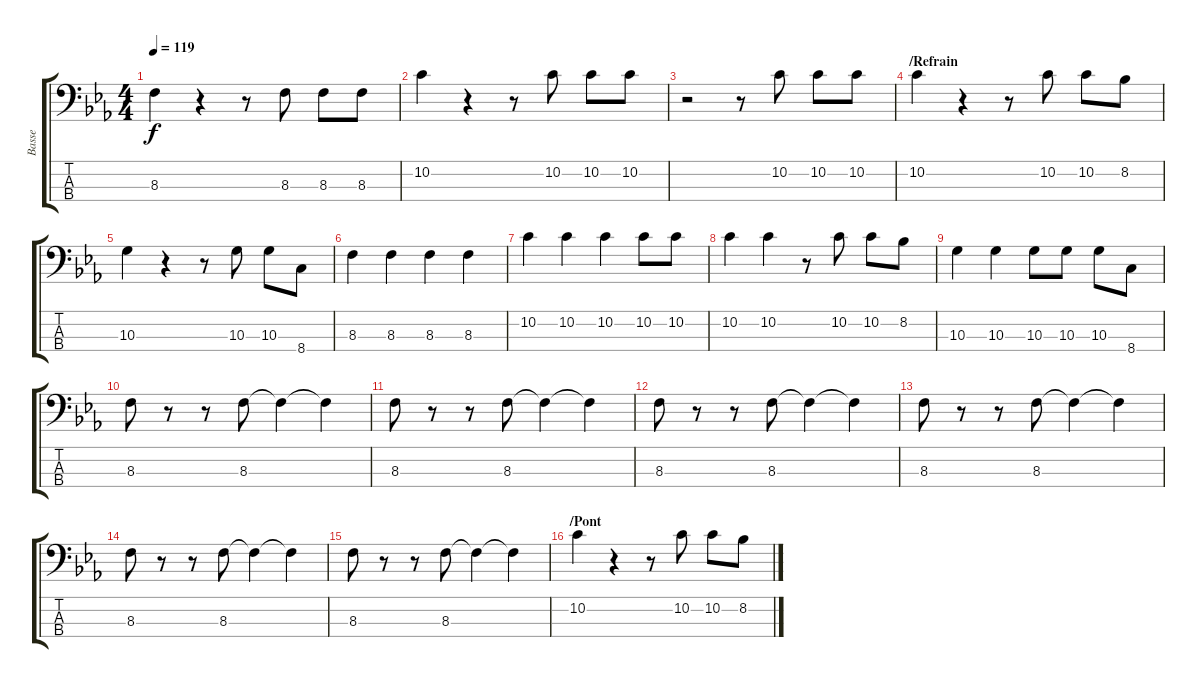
\track ("Basse" "Basse") {instrument fretlessbass}
\staff {score tabs}
\tuning (G2 D2 A1 E1) {hide}
\ts (4 4)
\tempo 119
\clef f4
\ks cminor
8.3.4{dy f} r.4 r.8 8.3.8 8.3.8 8.3.8 |
10.2.4 r.4 r.8 10.2.8 10.2.8 10.2.8 |
r.2 r.8 10.2.8 10.2.8 10.2.8 |
\section ("" "/Refrain")
10.2.4 r.4 r.8 10.2.8 10.2.8 8.2.8 |
10.3.4 r.4 r.8 10.3.8 10.3.8 8.4.8 |
8.3.4 8.3.4 8.3.4 8.3.4 |
10.2.4 10.2.4 10.2.4 10.2.8 10.2.8 |
10.2.4 10.2.4 r.8 10.2.8 10.2.8 8.2.8 |
10.3.4 10.3.4 10.3.8 10.3.8 10.3.8 8.4.8 |
8.3.8 r.8 r.8 8.3.8 8.3{t}.4 8.3{t}.4 |
8.3.8 r.8 r.8 8.3.8 8.3{t}.4 8.3{t}.4 |
8.3.8 r.8 r.8 8.3.8 8.3{t}.4 8.3{t}.4 |
8.3.8 r.8 r.8 8.3.8 8.3{t}.4 8.3{t}.4 |
8.3.8 r.8 r.8 8.3.8 8.3{t}.4 8.3{t}.4 |
8.3.8 r.8 r.8 8.3.8 8.3{t}.4 8.3{t}.4 |
\section ("" "/Pont")
10.2.4 r.4 r.8 10.2.8 10.2.8 8.2.8
